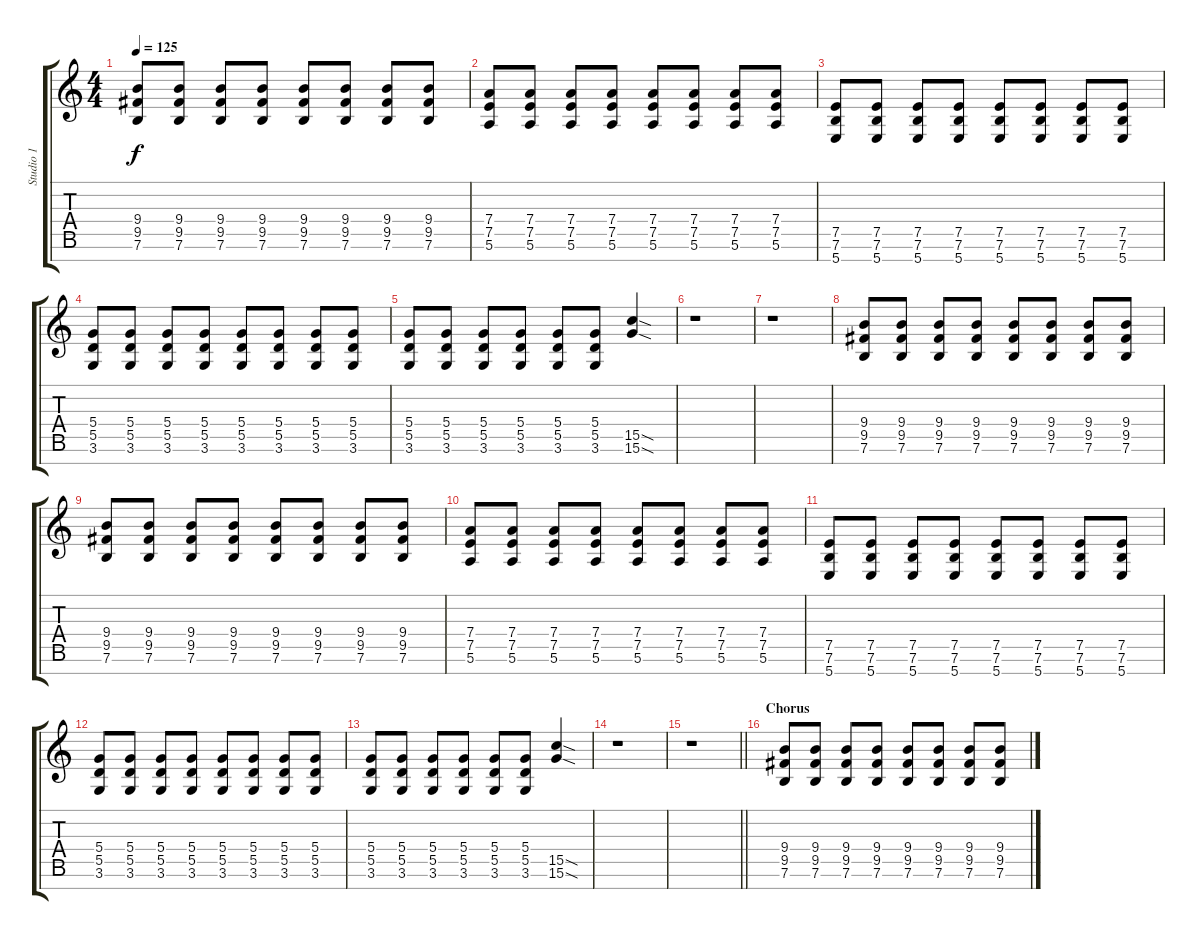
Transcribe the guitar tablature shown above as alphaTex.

\track ("Studio 1" "Studio 1") {instrument distortionguitar}
\staff {score tabs}
\tuning (E4 B3 G3 D3 A2 E2 B1) {hide}
\ts (4 4)
\tempo 125
\clef g2
\ks c
(9.4 9.5 7.6).8{dy f} (9.4 9.5 7.6).8 (9.4 9.5 7.6).8 (9.4 9.5 7.6).8 (9.4 9.5 7.6).8 (9.4 9.5 7.6).8 (9.4 9.5 7.6).8 (9.4 9.5 7.6).8 |
(7.4 7.5 5.6).8 (7.4 7.5 5.6).8 (7.4 7.5 5.6).8 (7.4 7.5 5.6).8 (7.4 7.5 5.6).8 (7.4 7.5 5.6).8 (7.4 7.5 5.6).8 (7.4 7.5 5.6).8 |
(7.5 7.6 5.7).8 (7.5 7.6 5.7).8 (7.5 7.6 5.7).8 (7.5 7.6 5.7).8 (7.5 7.6 5.7).8 (7.5 7.6 5.7).8 (7.5 7.6 5.7).8 (7.5 7.6 5.7).8 |
(5.4 5.5 3.6).8 (5.4 5.5 3.6).8 (5.4 5.5 3.6).8 (5.4 5.5 3.6).8 (5.4 5.5 3.6).8 (5.4 5.5 3.6).8 (5.4 5.5 3.6).8 (5.4 5.5 3.6).8 |
(5.4 5.5 3.6).8 (5.4 5.5 3.6).8 (5.4 5.5 3.6).8 (5.4 5.5 3.6).8 (5.4 5.5 3.6).8 (5.4 5.5 3.6).8 (15.5{sod} 15.6{sod}).4 |
r.1 |
r.1 |
(9.4 9.5 7.6).8 (9.4 9.5 7.6).8 (9.4 9.5 7.6).8 (9.4 9.5 7.6).8 (9.4 9.5 7.6).8 (9.4 9.5 7.6).8 (9.4 9.5 7.6).8 (9.4 9.5 7.6).8 |
(9.4 9.5 7.6).8 (9.4 9.5 7.6).8 (9.4 9.5 7.6).8 (9.4 9.5 7.6).8 (9.4 9.5 7.6).8 (9.4 9.5 7.6).8 (9.4 9.5 7.6).8 (9.4 9.5 7.6).8 |
(7.4 7.5 5.6).8 (7.4 7.5 5.6).8 (7.4 7.5 5.6).8 (7.4 7.5 5.6).8 (7.4 7.5 5.6).8 (7.4 7.5 5.6).8 (7.4 7.5 5.6).8 (7.4 7.5 5.6).8 |
(7.5 7.6 5.7).8 (7.5 7.6 5.7).8 (7.5 7.6 5.7).8 (7.5 7.6 5.7).8 (7.5 7.6 5.7).8 (7.5 7.6 5.7).8 (7.5 7.6 5.7).8 (7.5 7.6 5.7).8 |
(5.4 5.5 3.6).8 (5.4 5.5 3.6).8 (5.4 5.5 3.6).8 (5.4 5.5 3.6).8 (5.4 5.5 3.6).8 (5.4 5.5 3.6).8 (5.4 5.5 3.6).8 (5.4 5.5 3.6).8 |
(5.4 5.5 3.6).8 (5.4 5.5 3.6).8 (5.4 5.5 3.6).8 (5.4 5.5 3.6).8 (5.4 5.5 3.6).8 (5.4 5.5 3.6).8 (15.5{sod} 15.6{sod}).4 |
r.1 |
\barLineRight lightlight
r.1 |
\section ("" "Chorus")
(9.4 9.5 7.6).8 (9.4 9.5 7.6).8 (9.4 9.5 7.6).8 (9.4 9.5 7.6).8 (9.4 9.5 7.6).8 (9.4 9.5 7.6).8 (9.4 9.5 7.6).8 (9.4 9.5 7.6).8
